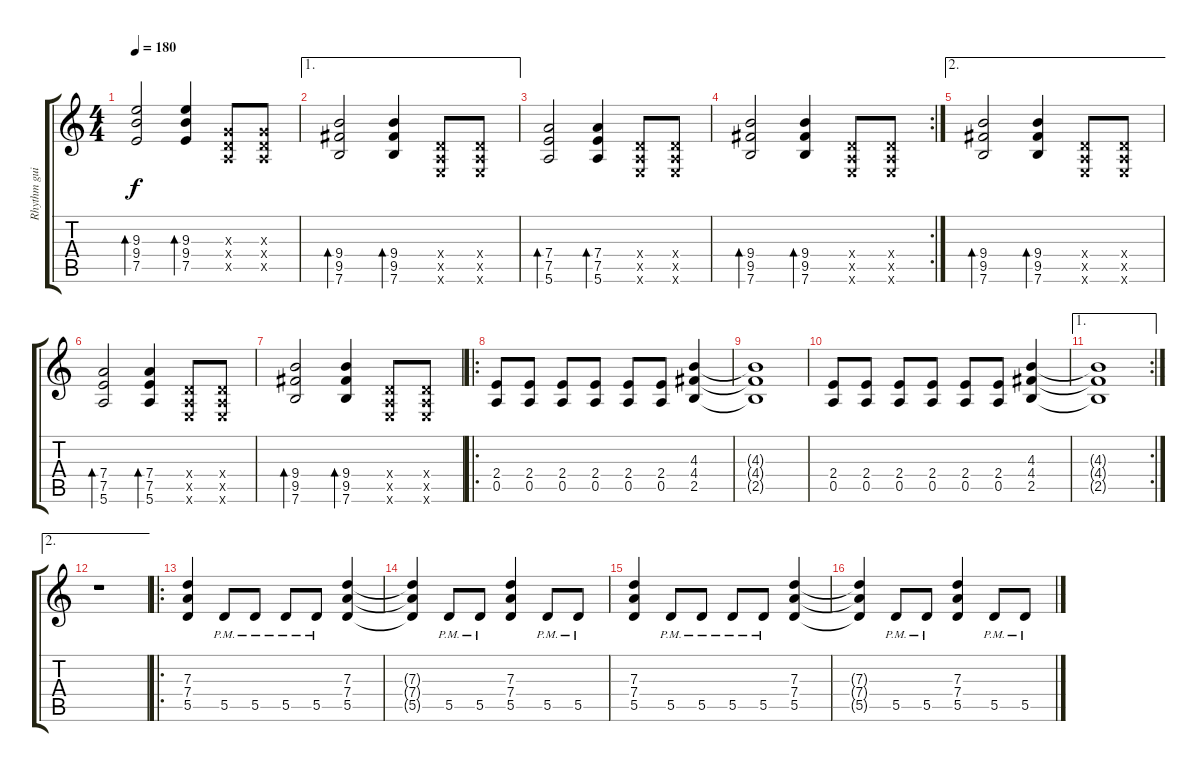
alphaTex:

\track ("Rhythm guitar" "Rhythm gui") {instrument overdrivenguitar}
\staff {score tabs}
\tuning (E4 B3 G3 D3 A2 E2) {hide}
\ts (4 4)
\tempo 180
\clef g2
\ks c
(9.3 9.4 7.5).2{bd 120 dy f instrument electricguitarclean} (9.3 9.4 7.5).4{bd 120 instrument electricguitarclean} (0.3{x} 0.4{x} 0.5{x}).8 (0.3{x} 0.4{x} 0.5{x}).8 |
\ae 1
(9.4 9.5 7.6).2{bd 120 instrument electricguitarclean} (9.4 9.5 7.6).4{bd 120 instrument electricguitarclean} (0.4{x} 0.5{x} 0.6{x}).8 (0.4{x} 0.5{x} 0.6{x}).8 |
(7.4 7.5 5.6).2{bd 120 instrument electricguitarclean} (7.4 7.5 5.6).4{bd 120 instrument electricguitarclean} (0.4{x} 0.5{x} 0.6{x}).8 (0.4{x} 0.5{x} 0.6{x}).8 |
\rc 2
(9.4 9.5 7.6).2{bd 120 instrument electricguitarclean} (9.4 9.5 7.6).4{bd 120 instrument electricguitarclean} (0.4{x} 0.5{x} 0.6{x}).8 (0.4{x} 0.5{x} 0.6{x}).8 |
\ae 2
(9.4 9.5 7.6).2{bd 120 instrument electricguitarclean} (9.4 9.5 7.6).4{bd 120 instrument electricguitarclean} (0.4{x} 0.5{x} 0.6{x}).8 (0.4{x} 0.5{x} 0.6{x}).8 |
(7.4 7.5 5.6).2{bd 120 instrument electricguitarclean} (7.4 7.5 5.6).4{bd 120 instrument electricguitarclean} (0.4{x} 0.5{x} 0.6{x}).8 (0.4{x} 0.5{x} 0.6{x}).8 |
(9.4 9.5 7.6).2{bd 120 instrument electricguitarclean} (9.4 9.5 7.6).4{bd 120 instrument electricguitarclean} (0.4{x} 0.5{x} 0.6{x}).8 (0.4{x} 0.5{x} 0.6{x}).8 |
\ro
(2.4 0.5).8{volume 13 balance 0 instrument overdrivenguitar} (2.4 0.5).8 (2.4 0.5).8 (2.4 0.5).8 (2.4 0.5).8 (2.4 0.5).8 (4.3 4.4 2.5).4 |
(4.3{t} 4.4{t} 2.5{t}).1 |
(2.4 0.5).8 (2.4 0.5).8 (2.4 0.5).8 (2.4 0.5).8 (2.4 0.5).8 (2.4 0.5).8 (4.3 4.4 2.5).4 |
\ae 1
\rc 2
(4.3{t} 4.4{t} 2.5{t}).1 |
\ae 2
r.1 |
\ro
(7.3 7.4 5.5).4 5.5{pm}.8 5.5{pm}.8 5.5{pm}.8 5.5{pm}.8 (7.3 7.4 5.5).4 |
(7.3{t} 7.4{t} 5.5{t}).4 5.5{pm}.8 5.5{pm}.8 (7.3 7.4 5.5).4 5.5{pm}.8 5.5{pm}.8 |
(7.3 7.4 5.5).4 5.5{pm}.8 5.5{pm}.8 5.5{pm}.8 5.5{pm}.8 (7.3 7.4 5.5).4 |
(7.3{t} 7.4{t} 5.5{t}).4 5.5{pm}.8 5.5{pm}.8 (7.3 7.4 5.5).4 5.5{pm}.8 5.5{pm}.8
